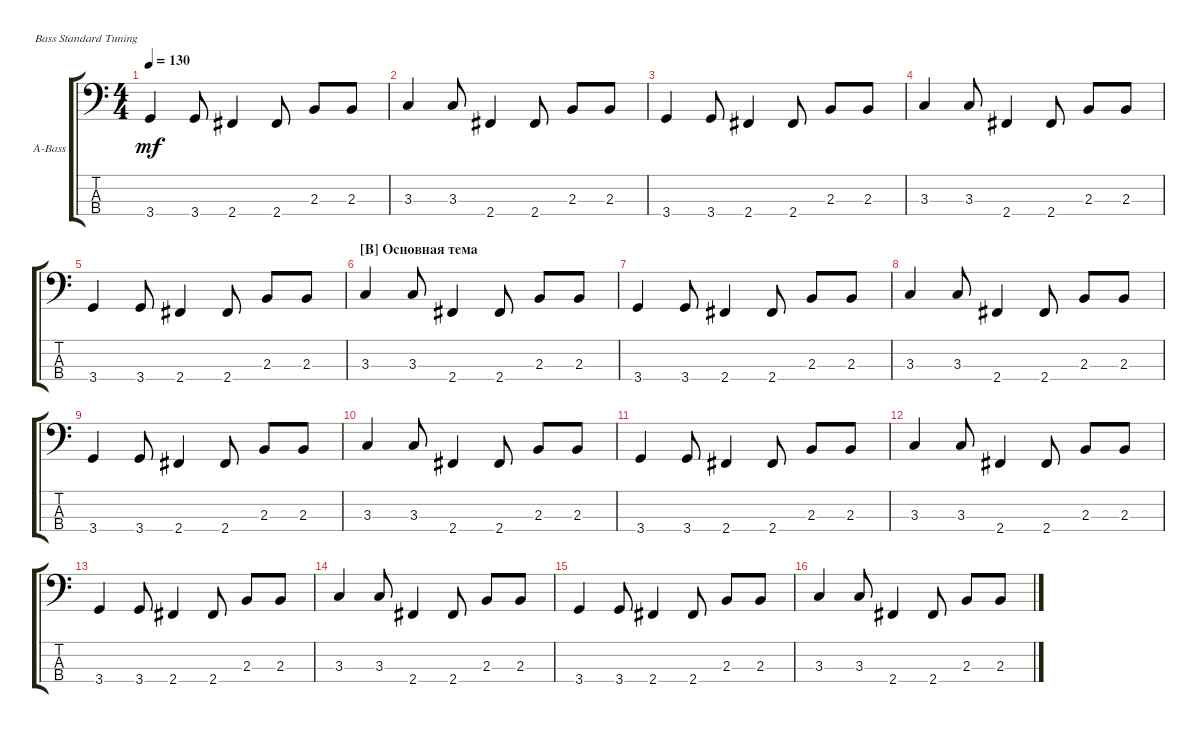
\defaultSystemsLayout 4
\bracketExtendMode groupsimilarinstruments
\firstSystemTrackNameOrientation horizontal
\otherSystemsTrackNameOrientation horizontal
\track ("Acoustic Bass" "A-Bass") {instrument acousticbass}
\staff {score tabs}
\tuning (G2 D2 A1 E1)
\ts (4 4)
\tempo 130
\clef f4
\ks c
3.4.4{dy mf} 3.4.8 2.4.4 2.4.8 2.3.8 2.3.8 |
3.3.4 3.3.8 2.4.4 2.4.8 2.3.8 2.3.8 |
3.4.4 3.4.8 2.4.4 2.4.8 2.3.8 2.3.8 |
3.3.4 3.3.8 2.4.4 2.4.8 2.3.8 2.3.8 |
3.4.4 3.4.8 2.4.4 2.4.8 2.3.8 2.3.8 |
\section ("B" "Основная тема")
3.3.4 3.3.8 2.4.4 2.4.8 2.3.8 2.3.8 |
3.4.4 3.4.8 2.4.4 2.4.8 2.3.8 2.3.8 |
3.3.4 3.3.8 2.4.4 2.4.8 2.3.8 2.3.8 |
3.4.4 3.4.8 2.4.4 2.4.8 2.3.8 2.3.8 |
3.3.4 3.3.8 2.4.4 2.4.8 2.3.8 2.3.8 |
3.4.4 3.4.8 2.4.4 2.4.8 2.3.8 2.3.8 |
3.3.4 3.3.8 2.4.4 2.4.8 2.3.8 2.3.8 |
3.4.4 3.4.8 2.4.4 2.4.8 2.3.8 2.3.8 |
3.3.4 3.3.8 2.4.4 2.4.8 2.3.8 2.3.8 |
3.4.4 3.4.8 2.4.4 2.4.8 2.3.8 2.3.8 |
3.3.4 3.3.8 2.4.4 2.4.8 2.3.8 2.3.8
